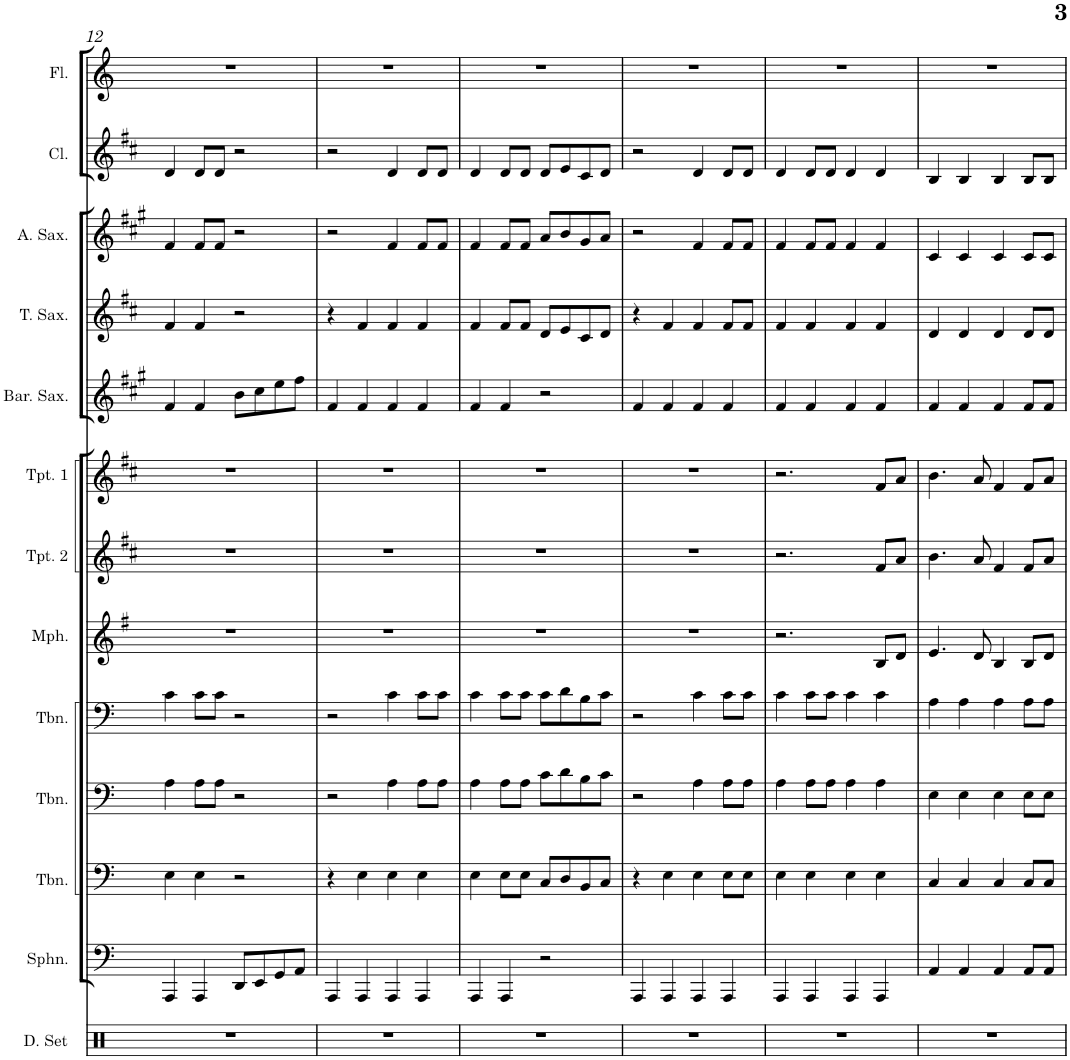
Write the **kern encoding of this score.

**kern	**kern	**kern	**kern	**kern	**kern	**kern	**kern	**kern	**kern	**kern	**kern	**kern
*part13	*part12	*part11	*part10	*part9	*part8	*part7	*part6	*part5	*part4	*part3	*part2	*part1
*staff13	*staff12	*staff11	*staff10	*staff9	*staff8	*staff7	*staff6	*staff5	*staff4	*staff3	*staff2	*staff1
*I"Drumset	*I"Sousaphone	*I"Trombone	*I"Trombone	*I"Trombone	*I"Mellophone	*I"Trumpet 2	*I"Trumpet 1	*I"Baritone Sax	*I"Tenor Sax	*I"Alto Sax	*I"Clarinet	*I"Flute
*I'D. Set	*I'Sphn.	*I'Tbn.	*I'Tbn.	*I'Tbn.	*I'Mph.	*I'Tpt. 2	*I'Tpt. 1	*I'Bar. Sax.	*I'T. Sax.	*I'A. Sax.	*I'Cl.	*I'Fl.
!!LO:PB:g=z
*clefX	*clefF4	*clefF4	*clefF4	*clefF4	*clefG2	*clefG2	*clefG2	*clefG2	*clefG2	*clefG2	*clefG2	*clefG2
*	*	*	*	*	*Trd4c7	*Trd1c2	*Trd1c2	*Trd12c21	*Trd8c14	*Trd5c9	*Trd1c2	*
*k[]	*k[]	*k[]	*k[]	*k[]	*k[f#]	*k[f#c#]	*k[f#c#]	*k[f#c#g#]	*k[f#c#]	*k[f#c#g#]	*k[f#c#]	*k[]
*M4/4	*M4/4	*M4/4	*M4/4	*M4/4	*M4/4	*M4/4	*M4/4	*M4/4	*M4/4	*M4/4	*M4/4	*M4/4
=12	=12	=12	=12	=12	=12	=12	=12	=12	=12	=12	=12	=12
1r	4AAA/	4E\	4A\	4c\	1r	1r	1r	4f#/	4f#/	4f#/	4d/	1r
.	4AAA/	4E\	8A\L	8c\L	.	.	.	4f#/	4f#/	8f#/L	8d/L	.
.	.	.	8A\J	8c\J	.	.	.	.	.	8f#/J	8d/J	.
.	8DD/L	2r	2r	2r	.	.	.	8b\L	2r	2r	2r	.
.	8EE/	.	.	.	.	.	.	8cc#\	.	.	.	.
.	8GG/	.	.	.	.	.	.	8ee\	.	.	.	.
.	8AA/J	.	.	.	.	.	.	8ff#\J	.	.	.	.
=13	=13	=13	=13	=13	=13	=13	=13	=13	=13	=13	=13	=13
1r	4AAA/	4r	2r	2r	1r	1r	1r	4f#/	4r	2r	2r	1r
.	4AAA/	4E\	.	.	.	.	.	4f#/	4f#/	.	.	.
.	4AAA/	4E\	4A\	4c\	.	.	.	4f#/	4f#/	4f#/	4d/	.
.	4AAA/	4E\	8A\L	8c\L	.	.	.	4f#/	4f#/	8f#/L	8d/L	.
.	.	.	8A\J	8c\J	.	.	.	.	.	8f#/J	8d/J	.
=14	=14	=14	=14	=14	=14	=14	=14	=14	=14	=14	=14	=14
1r	4AAA/	4E\	4A\	4c\	1r	1r	1r	4f#/	4f#/	4f#/	4d/	1r
.	4AAA/	8E\L	8A\L	8c\L	.	.	.	4f#/	8f#/L	8f#/L	8d/L	.
.	.	8E\J	8A\J	8c\J	.	.	.	.	8f#/J	8f#/J	8d/J	.
.	2r	8C/L	8c\L	8c\L	.	.	.	2r	8d/L	8a/L	8d/L	.
.	.	8D/	8d\	8d\	.	.	.	.	8e/	8b/	8e/	.
.	.	8BB/	8B\	8B\	.	.	.	.	8c#/	8g#/	8c#/	.
.	.	8C/J	8c\J	8c\J	.	.	.	.	8d/J	8a/J	8d/J	.
=15	=15	=15	=15	=15	=15	=15	=15	=15	=15	=15	=15	=15
1r	4AAA/	4r	2r	2r	1r	1r	1r	4f#/	4r	2r	2r	1r
.	4AAA/	4E\	.	.	.	.	.	4f#/	4f#/	.	.	.
.	4AAA/	4E\	4A\	4c\	.	.	.	4f#/	4f#/	4f#/	4d/	.
.	4AAA/	8E\L	8A\L	8c\L	.	.	.	4f#/	8f#/L	8f#/L	8d/L	.
.	.	8E\J	8A\J	8c\J	.	.	.	.	8f#/J	8f#/J	8d/J	.
=16	=16	=16	=16	=16	=16	=16	=16	=16	=16	=16	=16	=16
1r	4AAA/	4E\	4A\	4c\	2.r	2.r	2.r	4f#/	4f#/	4f#/	4d/	1r
.	4AAA/	4E\	8A\L	8c\L	.	.	.	4f#/	4f#/	8f#/L	8d/L	.
.	.	.	8A\J	8c\J	.	.	.	.	.	8f#/J	8d/J	.
.	4AAA/	4E\	4A\	4c\	.	.	.	4f#/	4f#/	4f#/	4d/	.
.	4AAA/	4E\	4A\	4c\	8B/L	8f#/L	8f#/L	4f#/	4f#/	4f#/	4d/	.
.	.	.	.	.	8d/J	8a/J	8a/J	.	.	.	.	.
=17	=17	=17	=17	=17	=17	=17	=17	=17	=17	=17	=17	=17
1r	4AA/	4C/	4E\	4A\	4.e/	4.b\	4.b\	4f#/	4d/	4c#/	4B/	1r
.	4AA/	4C/	4E\	4A\	.	.	.	4f#/	4d/	4c#/	4B/	.
.	.	.	.	.	8d/	8a/	8a/	.	.	.	.	.
.	4AA/	4C/	4E\	4A\	4B/	4f#/	4f#/	4f#/	4d/	4c#/	4B/	.
.	8AA/L	8C/L	8E\L	8A\L	8B/L	8f#/L	8f#/L	8f#/L	8d/L	8c#/L	8B/L	.
.	8AA/J	8C/J	8E\J	8A\J	8d/J	8a/J	8a/J	8f#/J	8d/J	8c#/J	8B/J	.
=	=	=	=	=	=	=	=	=	=	=	=	=
*-	*-	*-	*-	*-	*-	*-	*-	*-	*-	*-	*-	*-
